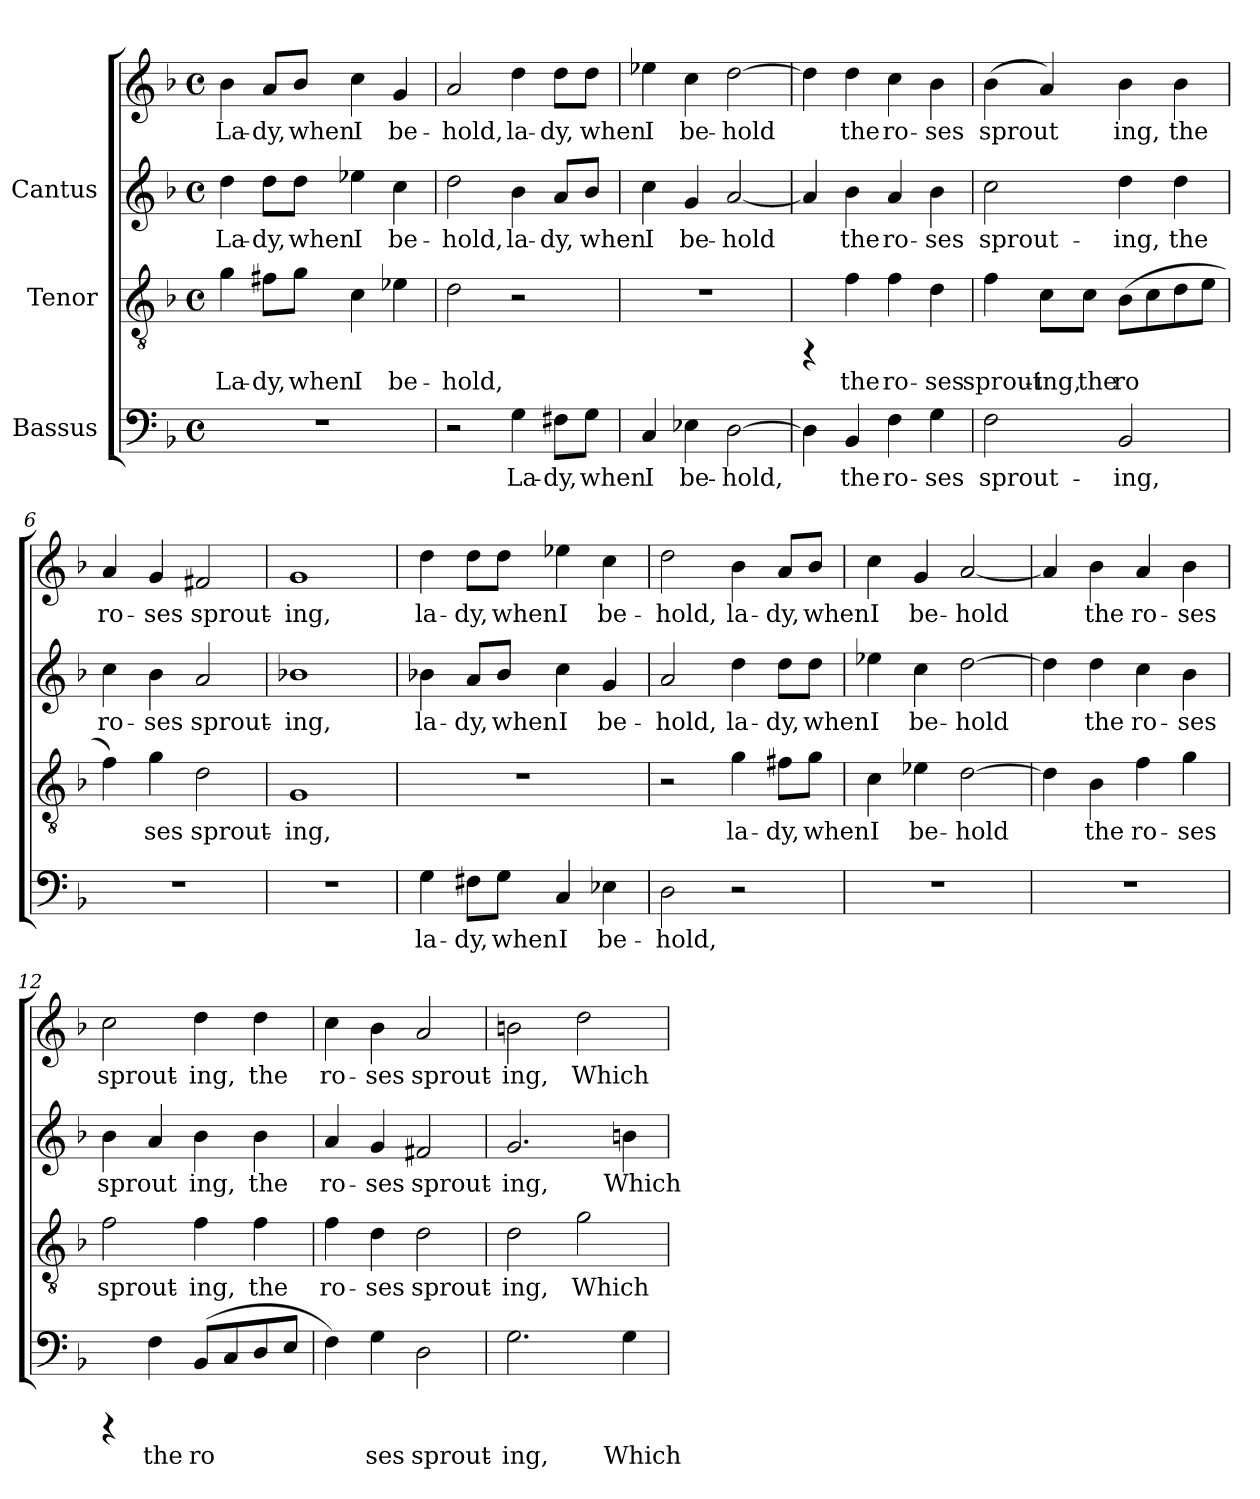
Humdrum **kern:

**kern	**text	**kern	**text	**kern	**text	**kern	**text
*part3	*part3	*part2	*part2	*part1	*part1	*part1	*part1
*staff4	*staff4	*staff3	*staff3	*staff2	*staff2	*staff1	*staff1
*I"Bassus	*	*I"Tenor	*	*I"Cantus	*	*	*
!!LO:PB:g=z
*stria5	*	*stria5	*	*stria5	*	*stria5	*
*clefF4	*	*clefGv2	*	*clefG2	*	*clefG2	*
*k[b-]	*	*k[b-]	*	*k[b-]	*	*k[b-]	*
*F:	*	*F:	*	*F:	*	*F:	*
*M4/4	*	*M4/4	*	*M4/4	*	*M4/4	*
*met(c)	*	*met(c)	*	*met(c)	*	*met(c)	*
*MM132	*	*MM132	*	*MM132	*	*MM132	*
=1	=1	=1	=1	=1	=1	=1	=1
!	!	!	!LO:LY:b:cj	!	!LO:LY:b:cj	!	!LO:LY:b:cj
1r	.	4g\	La-	4dd\	-La-	4b-\	La-
!	!	!	!LO:LY:b:cj	!	!LO:LY:b:cj	!	!LO:LY:b:cj
.	.	8f#X\L	-dy,	8dd\L	-dy,	8a/L	-dy,
!	!	!	!LO:LY:b:cj	!	!LO:LY:b:cj	!	!LO:LY:b:cj
.	.	8g\J	when	8dd\J	when	8b-/J	when
!	!	!	!LO:LY:b:cj	!	!LO:LY:b:cj	!	!LO:LY:b:cj
.	.	4c\	I	4ee-X\	I	4cc\	I
!	!	!	!LO:LY:b:cj	!	!LO:LY:b:cj	!	!LO:LY:b:cj
.	.	4e-X\	be-	4cc\	be-	4g/	be-
=2	=2	=2	=2	=2	=2	=2	=2
!	!	!	!LO:LY:b:cj	!	!LO:LY:b:cj	!	!LO:LY:b:cj
2r	.	2d\	-hold,	2dd\	hold,	2a/	-hold,
!	!LO:LY:b:cj	!	!	!	!LO:LY:b:cj	!	!LO:LY:b:cj
4G\	La-	2r	.	4b-\	la-	4dd\	la-
!	!LO:LY:b:cj	!	!	!	!LO:LY:b:cj	!	!LO:LY:b:cj
8F#X\L	-dy,	.	.	8a/L	-dy,	8dd\L	-dy,
!	!LO:LY:b:cj	!	!	!	!LO:LY:b:cj	!	!LO:LY:b:cj
8G\J	when	.	.	8b-/J	when	8dd\J	when
=3	=3	=3	=3	=3	=3	=3	=3
!	!LO:LY:b:cj	!	!	!	!LO:LY:b:cj	!	!LO:LY:b:cj
4C/	I	1r	.	4cc\	I	4ee-X\	I
!	!LO:LY:b:cj	!	!	!	!LO:LY:b:cj	!	!LO:LY:b:cj
4E-X\	be-	.	.	4g/	be-	4cc\	be-
!	!LO:LY:b:cj	!	!	!	!LO:LY:b:cj	!	!LO:LY:b:cj
[>2D\	-hold,	.	.	[<2a/	-hold	[>2dd\	-hold
=4	=4	=4	=4	=4	=4	=4	=4
!	!LO:LY:b:cj	!	!	!	!LO:LY:b:cj	!	!LO:LY:b:cj
4D\]	.	4rFF	.	4a/]	.	4dd\]	.
!	!LO:LY:b:cj	!	!LO:LY:b:cj	!	!LO:LY:b:cj	!	!LO:LY:b:cj
4BB-/	the	4f\	the	4b-\	the	4dd\	the
!	!LO:LY:b:cj	!	!LO:LY:b:cj	!	!LO:LY:b:cj	!	!LO:LY:b:cj
4F\	ro-	4f\	ro-	4a/	ro-	4cc\	ro-
!	!LO:LY:b:cj	!	!LO:LY:b:cj	!	!LO:LY:b:cj	!	!LO:LY:b:cj
4G\	-ses	4d\	-ses	4b-\	-ses	4b-\	-ses
!!LO:LB:g=z
=5	=5	=5	=5	=5	=5	=5	=5
!	!LO:LY:b:cj	!	!LO:LY:b:cj	!	!LO:LY:b:cj	!	!LO:LY:b:cj
2F\	sprout-	4f\	sprout-	2cc\	sprout-	(>4b-\	sprout-
!	!	!	!LO:LY:b:cj	!	!	!	!LO:LY:b:cj
.	.	8c\L	-ing,	.	.	4a/)	-
!	!	!	!LO:LY:b:cj	!	!	!	!
.	.	8c\J	the	.	.	.	.
!	!LO:LY:b:cj	!	!LO:LY:b:cj	!	!LO:LY:b:cj	!	!LO:LY:b:cj
2BB-/	-ing,	(>8B-\L	ro-	4dd\	-ing,	4b-\	ing,
!	!	!	!LO:LY:b:cj	!	!	!	!
.	.	8c\	--	.	.	.	.
!	!	!	!LO:LY:b:cj	!	!LO:LY:b:cj	!	!LO:LY:b:cj
.	.	8d\	--	4dd\	the	4b-\	the
!	!	!	!LO:LY:b:cj	!	!	!	!
.	.	8e\J	--	.	.	.	.
=6	=6	=6	=6	=6	=6	=6	=6
!	!	!	!LO:LY:b:cj	!	!LO:LY:b:cj	!	!LO:LY:b:cj
1r	.	4f\)	-	4cc\	-ro-	4a/	ro-
!	!	!	!LO:LY:b:cj	!	!LO:LY:b:cj	!	!LO:LY:b:cj
.	.	4g\	ses	4b-\	-ses	4g/	-ses
!	!	!	!LO:LY:b:cj	!	!LO:LY:b:cj	!	!LO:LY:b:cj
.	.	2d\	sprout-	2a/	sprout-	2f#X/	sprout-
=7	=7	=7	=7	=7	=7	=7	=7
!	!	!	!LO:LY:b:cj	!	!LO:LY:b:cj	!	!LO:LY:b:cj
1r	.	1G	-ing,	1b-X	ing,	1g	-ing,
=8	=8	=8	=8	=8	=8	=8	=8
!	!LO:LY:b:cj	!	!	!	!LO:LY:b:cj	!	!LO:LY:b:cj
4G\	la-	1r	.	4b-X\	-la-	4dd\	la-
!	!LO:LY:b:cj	!	!	!	!LO:LY:b:cj	!	!LO:LY:b:cj
8F#X\L	-dy,	.	.	8a/L	-dy,	8dd\L	-dy,
!	!LO:LY:b:cj	!	!	!	!LO:LY:b:cj	!	!LO:LY:b:cj
8G\J	when	.	.	8b-/J	when	8dd\J	when
!	!LO:LY:b:cj	!	!	!	!LO:LY:b:cj	!	!LO:LY:b:cj
4C/	I	.	.	4cc\	I	4ee-X\	I
!	!LO:LY:b:cj	!	!	!	!LO:LY:b:cj	!	!LO:LY:b:cj
4E-X\	be-	.	.	4g/	be-	4cc\	be-
=9	=9	=9	=9	=9	=9	=9	=9
!	!LO:LY:b:cj	!	!	!	!LO:LY:b:cj	!	!LO:LY:b:cj
2D\	-hold,	2r	.	2a/	hold,	2dd\	-hold,
!	!	!	!LO:LY:b:cj	!	!LO:LY:b:cj	!	!LO:LY:b:cj
2r	.	4g\	la-	4dd\	la-	4b-\	la-
!	!	!	!LO:LY:b:cj	!	!LO:LY:b:cj	!	!LO:LY:b:cj
.	.	8f#X\L	-dy,	8dd\L	-dy,	8a/L	-dy,
!	!	!	!LO:LY:b:cj	!	!LO:LY:b:cj	!	!LO:LY:b:cj
.	.	8g\J	when	8dd\J	when	8b-/J	when
!!LO:LB:g=z
=10	=10	=10	=10	=10	=10	=10	=10
!	!	!	!LO:LY:b:cj	!	!LO:LY:b:cj	!	!LO:LY:b:cj
1r	.	4c\	I	4ee-X\	I	4cc\	I
!	!	!	!LO:LY:b:cj	!	!LO:LY:b:cj	!	!LO:LY:b:cj
.	.	4e-X\	be-	4cc\	be-	4g/	be-
!	!	!	!LO:LY:b:cj	!	!LO:LY:b:cj	!	!LO:LY:b:cj
.	.	[>2d\	-hold	[>2dd\	-hold	[<2a/	-hold
=11	=11	=11	=11	=11	=11	=11	=11
!	!	!	!LO:LY:b:cj	!	!LO:LY:b:cj	!	!LO:LY:b:cj
1r	.	4d\]	.	4dd\]	.	4a/]	.
!	!	!	!LO:LY:b:cj	!	!LO:LY:b:cj	!	!LO:LY:b:cj
.	.	4B-\	the	4dd\	the	4b-\	the
!	!	!	!LO:LY:b:cj	!	!LO:LY:b:cj	!	!LO:LY:b:cj
.	.	4f\	ro-	4cc\	ro-	4a/	ro-
!	!	!	!LO:LY:b:cj	!	!LO:LY:b:cj	!	!LO:LY:b:cj
.	.	4g\	-ses	4b-\	-ses	4b-\	-ses
=12	=12	=12	=12	=12	=12	=12	=12
!	!	!	!LO:LY:b:cj	!	!LO:LY:b:cj	!	!LO:LY:b:cj
4rCCC	.	2f\	sprout-	4b-\	sprout-	2cc\	sprout-
!	!LO:LY:b:cj	!	!	!	!LO:LY:b:cj	!	!
4F\	the	.	.	4a/	-	.	.
!	!LO:LY:b:cj	!	!LO:LY:b:cj	!	!LO:LY:b:cj	!	!LO:LY:b:cj
(<8BB-/L	ro-	4f\	-ing,	4b-\	ing,	4dd\	-ing,
!	!LO:LY:b:cj	!	!	!	!	!	!
8C/	--	.	.	.	.	.	.
!	!LO:LY:b:cj	!	!LO:LY:b:cj	!	!LO:LY:b:cj	!	!LO:LY:b:cj
8D/	--	4f\	the	4b-\	the	4dd\	the
!	!LO:LY:b:cj	!	!	!	!	!	!
8E/J	--	.	.	.	.	.	.
=13	=13	=13	=13	=13	=13	=13	=13
!	!LO:LY:b:cj	!	!LO:LY:b:cj	!	!LO:LY:b:cj	!	!LO:LY:b:cj
4F\)	-	4f\	ro-	4a/	-ro-	4cc\	ro-
!	!LO:LY:b:cj	!	!LO:LY:b:cj	!	!LO:LY:b:cj	!	!LO:LY:b:cj
4G\	ses	4d\	-ses	4g/	-ses	4b-\	-ses
!	!LO:LY:b:cj	!	!LO:LY:b:cj	!	!LO:LY:b:cj	!	!LO:LY:b:cj
2D\	sprout-	2d\	sprout-	2f#X/	sprout-	2a/	sprout-
=14	=14	=14	=14	=14	=14	=14	=14
!	!LO:LY:b:cj	!	!LO:LY:b:cj	!	!LO:LY:b:cj	!	!LO:LY:b:cj
2.G\	-ing,	2d\	-ing,	2.g/	ing,	2bn\	-ing,
!	!	!	!LO:LY:b:cj	!	!	!	!LO:LY:b:cj
.	.	2g\	Which	.	.	2dd\	Which
!	!LO:LY:b:cj	!	!	!	!LO:LY:b:cj	!	!
4G\	Which	.	.	4bn\	Which	.	.
=	=	=	=	=	=	=	=
*-	*-	*-	*-	*-	*-	*-	*-
